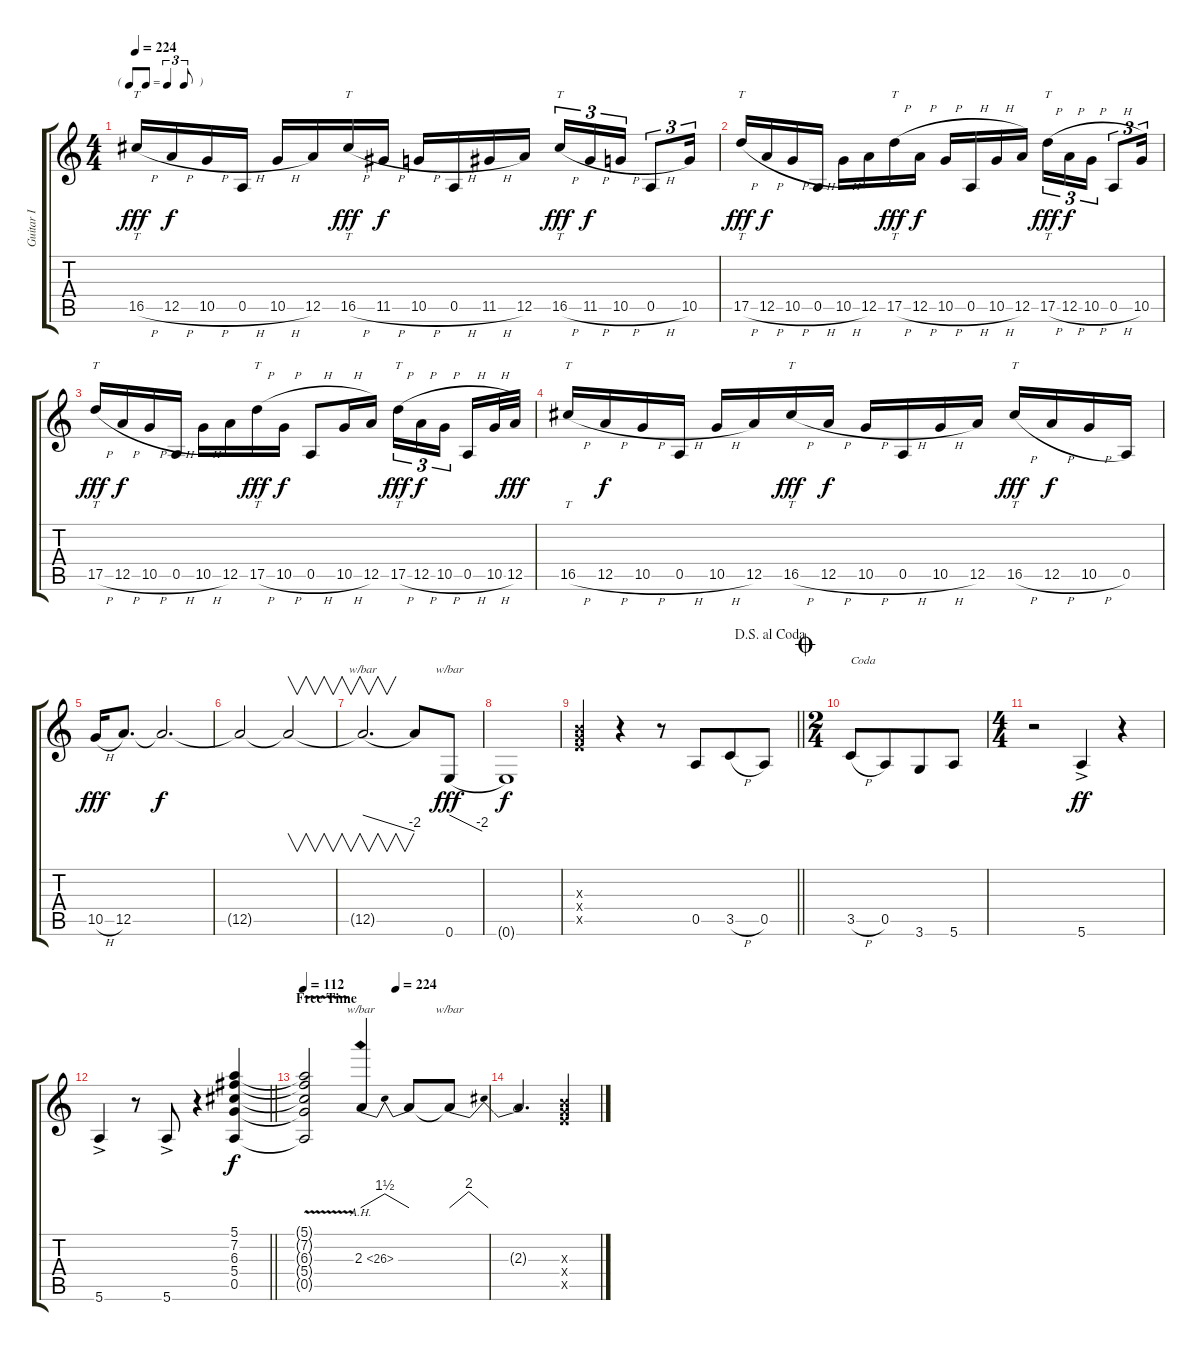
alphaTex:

\track ("Guitar I" "Guitar I") {instrument distortionguitar}
\staff {score tabs}
\tuning (E4 B3 G3 D3 A2 E2) {hide}
\ts (4 4)
\tf triplet8th
\tempo 224
\clef g2
\ks c
16.5{h}.16{tt dy fff} 12.5{h}.16{dy f} 10.5{h}.16 0.5{h}.16 10.5{h}.16 12.5.16 16.5{h}.16{tt dy fff} 11.5{h}.16{dy f} 10.5{h}.16 0.5{h}.16 11.5{h}.16 12.5.16 16.5{h}.16{tt tu (3 2) dy fff} 11.5{h}.16{tu (3 2) dy f} 10.5{h}.16{tu (3 2)} 0.5{h}.8{tu (3 2)} 10.5.16{tu (3 2)} |
17.5{h}.16{tt dy fff} 12.5{h}.16{dy f} 10.5{h}.16 0.5{h}.16 10.5{h}.16 12.5.16 17.5{h}.16{tt dy fff} 12.5{h}.16{dy f} 10.5{h}.16 0.5{h}.16 10.5{h}.16 12.5.16 17.5{h}.16{tt tu (3 2) dy fff} 12.5{h}.16{tu (3 2) dy f} 10.5{h}.16{tu (3 2)} 0.5{h}.8{tu (3 2)} 10.5.16{tu (3 2)} |
17.5{h}.16{tt dy fff} 12.5{h}.16{dy f} 10.5{h}.16 0.5{h}.16 10.5{h}.16 12.5.16 17.5{h}.16{tt dy fff} 10.5{h}.16{dy f} 0.5{h}.8 10.5{h}.16 12.5.16 17.5{h}.16{tt tu (3 2) dy fff} 12.5{h}.16{tu (3 2) dy f} 10.5{h}.16{tu (3 2) beam splitsecondary} 0.5{h}.16 10.5{h}.32 12.5.32{dy fff} |
16.5{h}.16{tt} 12.5{h}.16{dy f} 10.5{h}.16 0.5{h}.16 10.5{h}.16 12.5.16 16.5{h}.16{tt dy fff} 12.5{h}.16{dy f} 10.5{h}.16 0.5{h}.16 10.5{h}.16 12.5.16 16.5{h}.16{tt dy fff} 12.5{h}.16{dy f} 10.5{h}.16 0.5.16 |
10.5{h}.16{dy fff} 12.5.8{d} 12.5{t}.2{d dy f} |
12.5{t}.2 12.5{t}.2{v} |
12.5{t}.2{v d tbe (dive default 0 0 60 -8)} 12.5{t}.8 0.6.8{tbe (dive default 0 0 60 -8) dy fff} |
0.6{t}.1{dy f} |
\jump dalsegnoalcoda
\barLineRight lightlight
(4.3{x} 5.4{x} 7.5{x}).4 r.4{instrument distortionguitar} r.8 0.5.8{beam merge} 3.5{h}.8 0.5.8 |
\ts (2 4)
\jump coda
3.5{h}.8{txt "Coda"} 0.5.8{beam merge} 3.6.8 5.6.8 |
\ts (4 4)
r.2 5.6{ac}.4{dy ff} r.4 |
\barLineRight lightlight
5.6{ac}.4 r.8 5.6{ac}.8 r.4 (5.1 7.2 6.3 5.4 0.5).4{dy f} |
\section ("" "Free Time")
\tempo 112
\tempo (224 0.5)
(5.1{v t} 7.2{v t} 6.3{v t} 5.4{v t} 0.5{v t}).2{volume 0} 2.3{ah 24}.4{tbe (dip default 0 0 40 6 60 0)} 2.3{t}.8 2.3{t}.8{tbe (dip default 0 0 10 8 60 0)} |
2.3{t}.2{d} (4.3{x} 5.4{x} 7.5{x}).4
